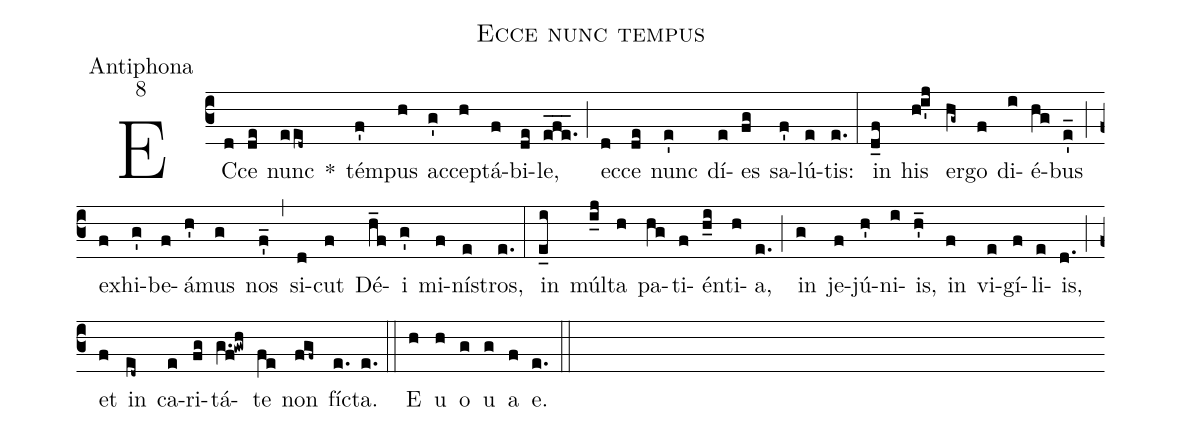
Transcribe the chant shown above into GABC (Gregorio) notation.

name:Ecce nunc tempus;
office-part:Antiphona;
mode:8;
%%
(c3) EC(d)ce(de) nunc(eed~) *() tém(f')pus(h) ac(g')ce(h)ptá(f)bi(de)le,(efe.___) (;) ec(d)ce(de) nunc(e') dí(e)es(fg) sa(f')lú(e)tis:(e.) (:) in(d_f) his(h!i'j) er(hg~)go(f) di(i)é(hg)bus(e'_) (;) ex(f)hi(g')be(f)á(h')mus(g) nos(f'_) (,) si(d)cut(f) Dé(h_f)i(g') mi(f)ní(e)stros,(e.) (:) in(e_i) múl(i_j)ta(h) pa(hg)ti(f)én(h_i)ti(h)a,(e.) (;) in(g) je(f)jú(h')ni(i)is,(h'_) in(f) vi(e)gí(f)li(e)is,(d.) (;) et(f) in(ed~) ca(e)ri(fg)tá(g.f!gwh)te(fe) non(fgf~) fí(e.)cta.(e.) (::) <eu> E(h) u(h) o(g) u(g) a(f) e.</eu>(e.) (::)
